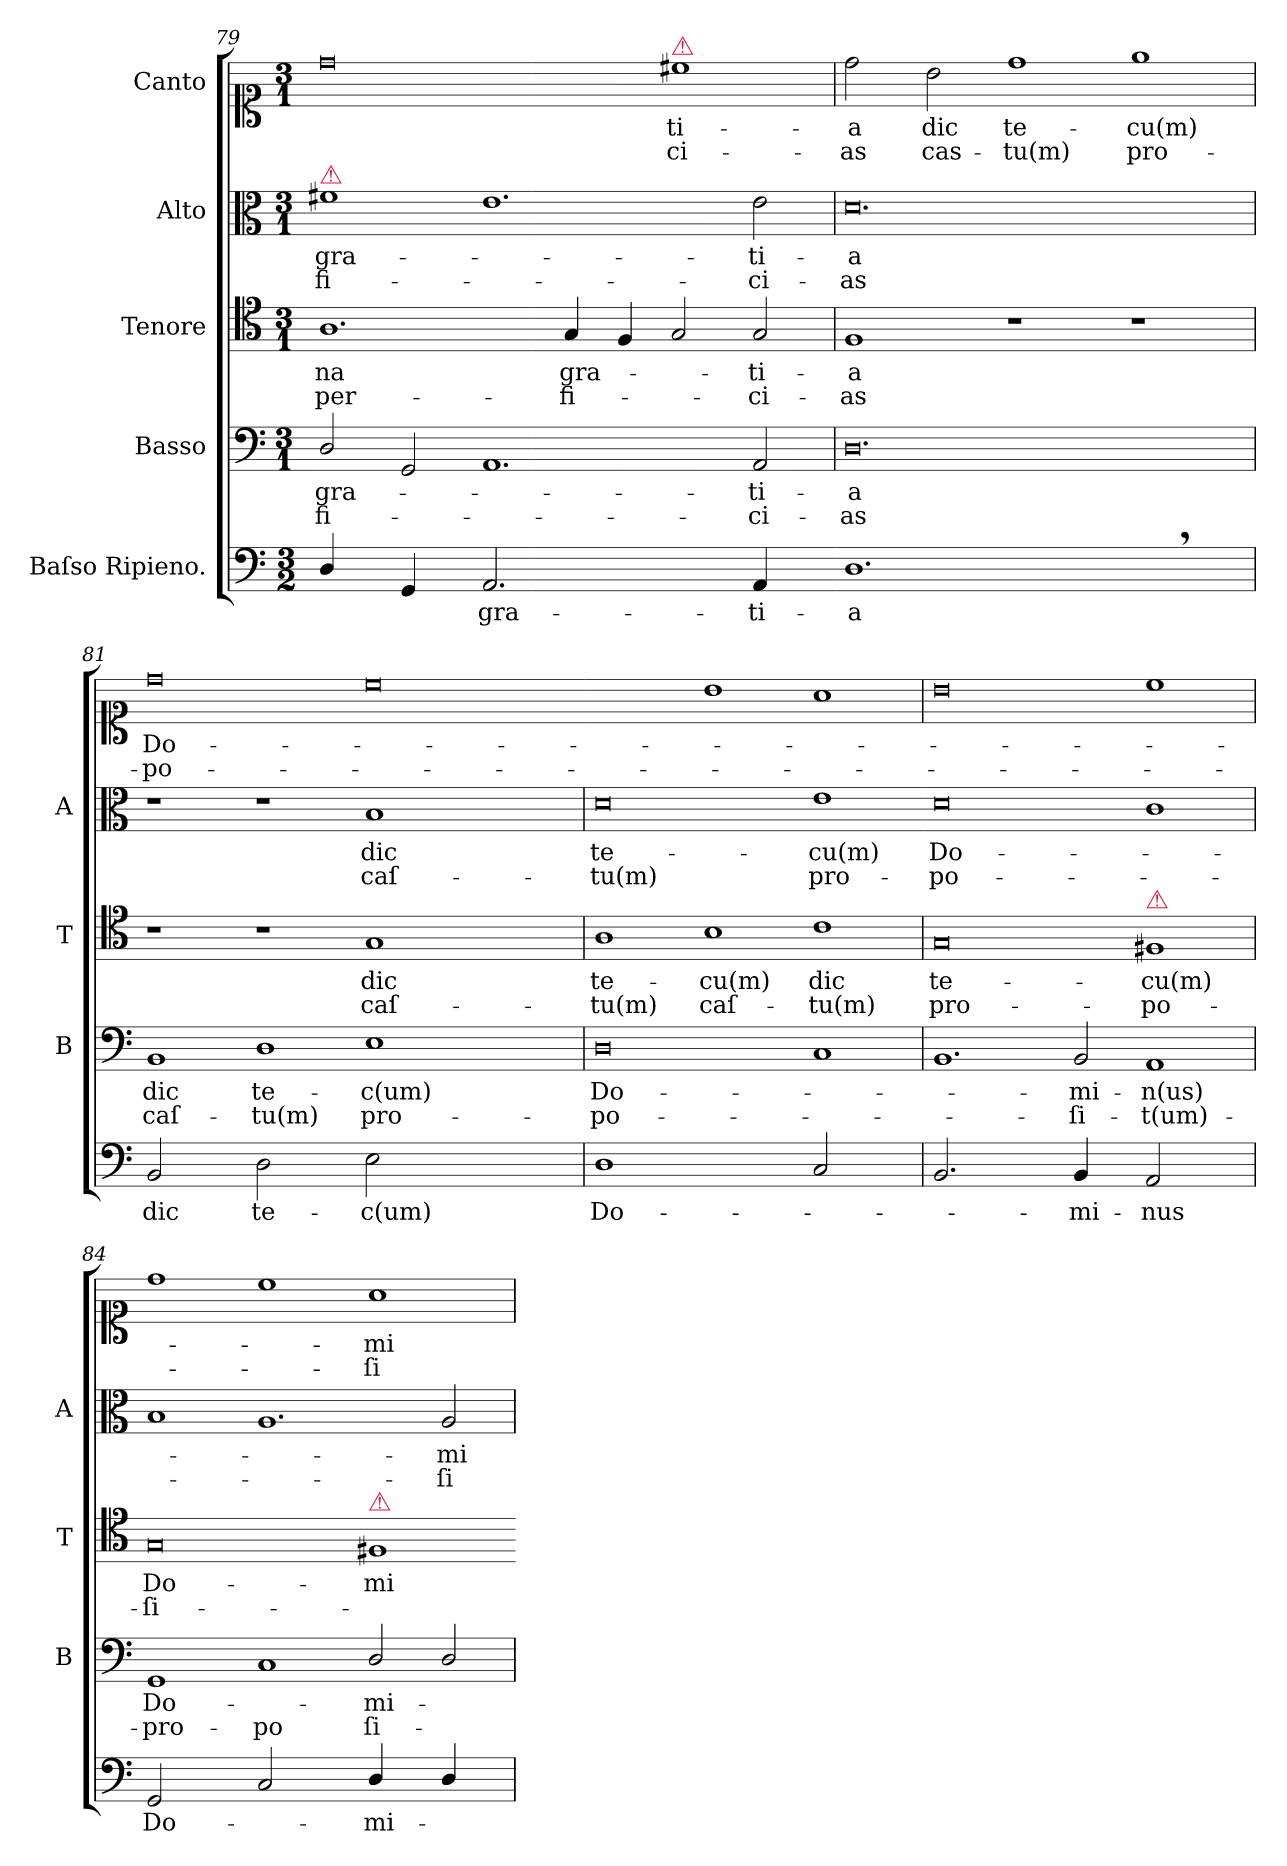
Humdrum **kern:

**kern	**text	**kern	**text	**text	**kern	**text	**text	**kern	**text	**text	**kern	**text	**text
*part5	*part5	*part4	*part4	*part4	*part3	*part3	*part3	*part2	*part2	*part2	*part1	*part1	*part1
*staff5	*staff5	*staff4	*staff4	*staff4	*staff3	*staff3	*staff3	*staff2	*staff2	*staff2	*staff1	*staff1	*staff1
*I"Baſso Ripieno.	*	*I"Basso	*	*	*I"Tenore	*	*	*I"Alto	*	*	*I"Canto	*	*
*	*	*I'B	*	*	*I'T	*	*	*I'A	*	*	*	*	*
*clefF4	*	*clefF4	*	*	*clefC4	*	*	*clefC3	*	*	*clefC1	*	*
*k[]	*	*k[]	*	*	*k[]	*	*	*k[]	*	*	*k[]	*	*
*M3/2	*	*M3/1	*	*	*M3/1	*	*	*M3/1	*	*	*M3/1	*	*
=79	=79	=79	=79	=79	=79	=79	=79	=79	=79	=79	=79	=79	=79
!	!	!	!	!	!	!	!	!LO:TX:a:color=crimson:t=⚠	!	!	!	!	!
!LO:N:vis=4	!	!	!LO:LY:i	!LO:LY:i	!	!LO:LY:i	!LO:LY:i	!	!	!	!	!	!
2D/	.	2D/	gra-	-fi-	1.A\	-na	per-	1f#X\	gra-	-fi-	0dd\	.	.
!LO:N:vis=4	!	!	!	!	!	!	!	!	!	!	!	!	!
2GG/	.	2GG/	.	.	.	.	.	.	.	.	.	.	.
!LO:N:vis=2.	!	!	!	!	!	!	!	!	!	!	!	!	!
1.AA/	gra-	1.AA/	.	.	.	.	.	1.e\	.	.	.	.	.
!	!	!	!	!	!	!LO:LY:i	!LO:LY:i	!	!	!	!	!	!
.	.	.	.	.	4G/	gra-	-fi-	.	.	.	.	.	.
.	.	.	.	.	4F/	.	.	.	.	.	.	.	.
!	!	!	!	!	!	!	!	!	!	!	!LO:TX:a:color=crimson:t=⚠	!	!
.	.	.	.	.	2G/	.	.	.	.	.	1cc#X\	-ti-	-ci-
!LO:N:vis=4	!	!	!LO:LY:i	!LO:LY:i	!	!LO:LY:i	!LO:LY:i	!	!	!	!	!	!
2AA/	-ti-	2AA/	-ti-	-ci-	2G/	-ti-	-ci-	2e\	-ti-	-ci-	.	.	.
=80-	=80	=80	=80	=80	=80	=80	=80	=80	=80	=80	=80	=80	=80
!LO:N:vis=1.	!	!	!LO:LY:i	!LO:LY:i	!	!LO:LY:i	!LO:LY:i	!	!	!	!	!	!
0.D,<\	-a	0.D\	-a	-as	1F/	-a	-as	0.d\	-a	-as	2dd\	-a	-as
.	.	.	.	.	.	.	.	.	.	.	2b\	dic	cas-
.	.	.	.	.	1r	.	.	.	.	.	1dd\	te-	-tu(m)
.	.	.	.	.	1r	.	.	.	.	.	1ee\	-cu(m)	pro-
=81	=81	=81	=81	=81	=81	=81	=81	=81	=81	=81	=81	=81	=81
!LO:N:vis=2	!	!	!	!	!	!	!	!	!	!	!	!	!
1BB/	dic	1BB/	dic	caſ-	1r	.	.	1r	.	.	0dd\	Do-	-po-
!LO:N:vis=2	!	!	!	!	!	!	!	!	!	!	!	!	!
1D\	te-	1D\	te-	-tu(m)	1r	.	.	1r	.	.	.	.	.
!LO:N:vis=2	!	!	!	!	!	!	!	!	!	!	!	!	!
1E\	-c(um)	1E\	-c(um)	pro-	1G/	dic	caſ-	1B/	dic	caſ-	0cc\	.	.
1ryy	.	1ryy	.	.	1ryy	.	.	1ryy	.	.	.	.	.
=82	=82-	=82	=82-	=82-	=82	=82-	=82-	=82	=82-	=82-	=82-	=82-	=82-
!LO:N:vis=1	!	!	!	!	!	!	!	!	!	!	!	!	!
0D\	Do-	0D\	Do-	-po-	1A\	te-	-tu(m)	0d\	te-	-tu(m)	1ryy	.	.
.	.	.	.	.	1B\	-cu(m)	caſ-	.	.	.	1b\	.	.
!LO:N:vis=2	!	!	!	!	!	!LO:LY:i	!	!	!	!	!	!	!
1C/	.	1C/	.	.	1c\	dic	-tu(m)	1e\	-cu(m)	pro-	1a\	.	.
=83	=83	=83	=83	=83	=83	=83	=83	=83-	=83	=83	=83	=83	=83
!LO:N:vis=2.	!	!	!	!	!	!LO:LY:i	!	!	!	!	!	!	!
1.BB/	.	1.BB/	.	.	0G/	te-	pro-	0d\	Do-	-po-	0b\	.	.
!LO:N:vis=4	!	!	!	!	!	!	!	!	!	!	!	!	!
2BB/	-mi-	2BB/	-mi-	-ſi-	.	.	.	.	.	.	.	.	.
!	!	!	!	!	!LO:TX:a:color=crimson:t=⚠	!	!	!	!	!	!	!	!
!LO:N:vis=2	!	!	!	!	!	!LO:LY:i	!	!	!	!	!	!	!
1AA/	-nus	1AA/	-n(us)	-t(um)-	1F#X/	-cu(m)	-po-	1c\	.	.	1cc\	.	.
=84	=84	=84	=84	=84	=84	=84	=84	=84	=84	=84	=84	=84	=84
!LO:N:vis=2	!	!	!	!	!	!	!	!	!	!	!	!	!
1GG/	Do-	1GG/	Do-	pro-	0G/	Do-	-ſi-	1B/	.	.	1dd\	.	.
!LO:N:vis=2	!	!	!	!	!	!	!	!	!	!	!	!	!
1C/	.	1C/	.	-po	.	.	.	1.A/	.	.	1cc\	.	.
!	!	!	!	!	!LO:TX:a:color=crimson:t=⚠	!	!	!	!	!	!	!	!
!LO:N:vis=4	!	!	!	!	!	!	!	!	!	!	!	!	!
2D/	-mi-	2D/	-mi-	-ſi-	1F#X/	-mi-	.	.	.	.	1a\	-mi-	-ſi-
!LO:N:vis=4	!	!	!	!	!	!	!	!	!	!	!	!	!
2D/	.	2D/	.	.	.	.	.	2A/	-mi-	-ſi-	.	.	.
=	=	=	=	=	=-	=	=	=	=	=	=	=	=
*-	*-	*-	*-	*-	*-	*-	*-	*-	*-	*-	*-	*-	*-
